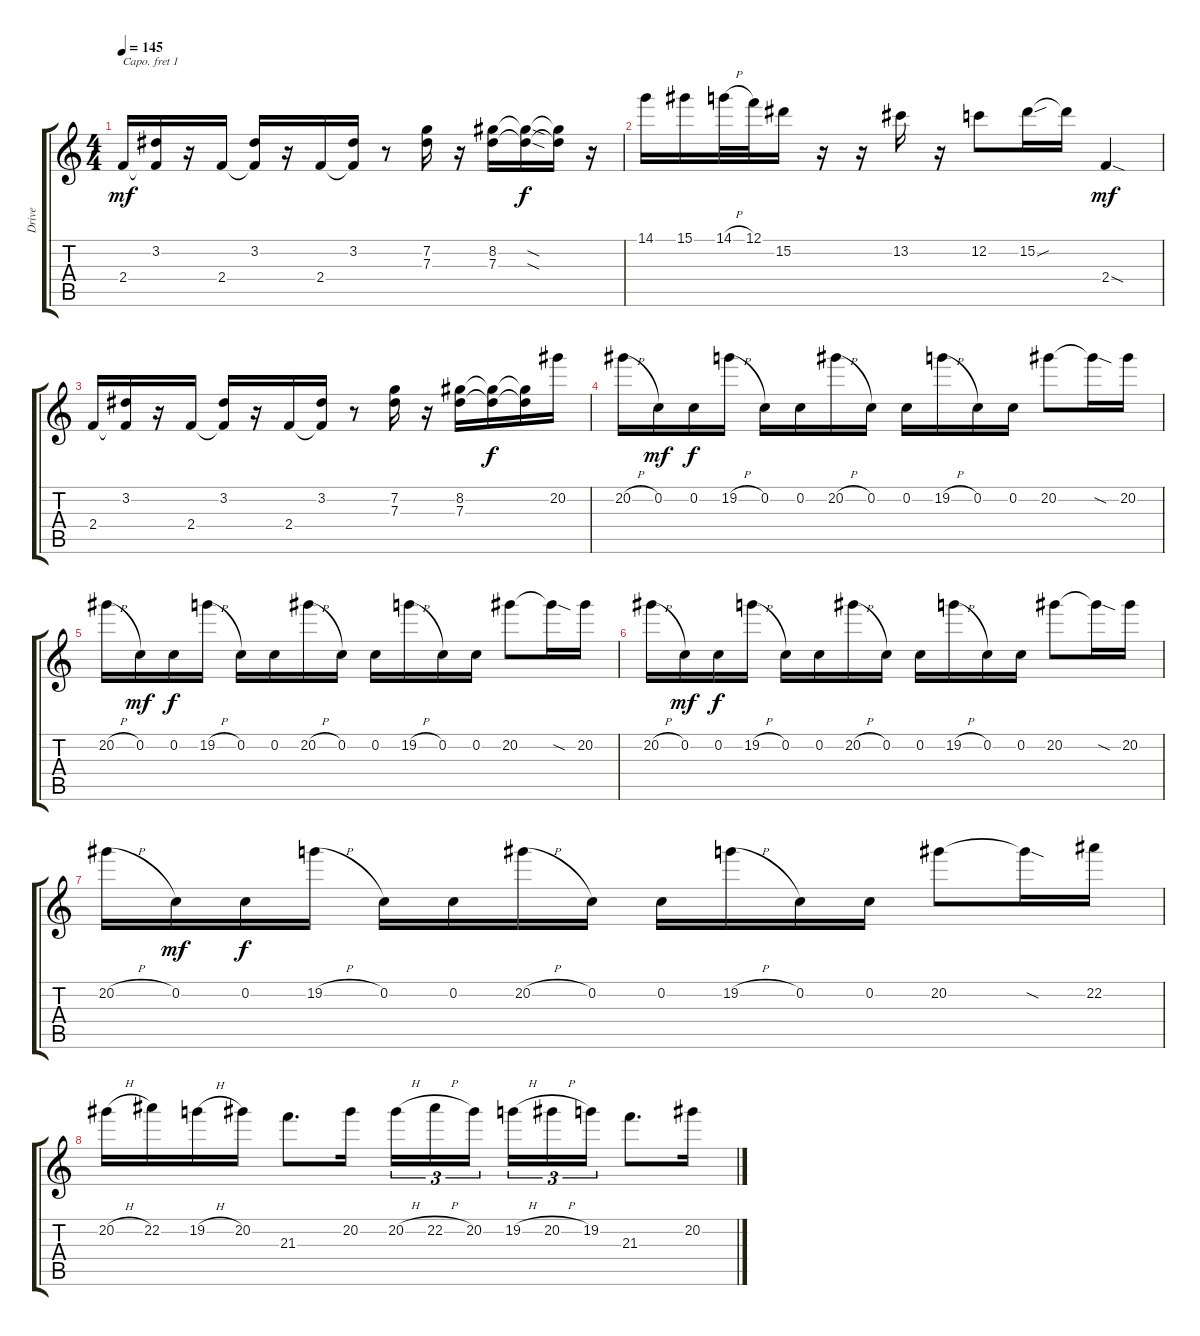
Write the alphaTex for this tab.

\track ("Drive" "Drive") {instrument overdrivenguitar}
\staff {score tabs}
\capo 1
\tuning (E4 B3 G3 D3 A2 E2) {hide}
\ts (4 4)
\tempo 145
\clef g2
\ks c
2.4.16{dy mf} (3.2 2.4{t}).16 r.16 2.4.16 (3.2 2.4{t}).16 r.16 2.4.16 (3.2 2.4{t}).16 r.8 (7.2 7.3).16 r.16 (8.2 7.3).16 (8.2{sod t} 7.3{sod t}).16{dy f} (8.2{t} 7.3{t}).16 r.16 |
14.1.16 15.1.16 14.1{h}.32 12.1.32 15.2.16 r.16 r.16 13.2.16 r.16 12.2.8 15.2{sou}.16 15.2{t}.16 2.4{sod}.4{dy mf} |
2.4.16 (3.2 2.4{t}).16 r.16 2.4.16 (3.2 2.4{t}).16 r.16 2.4.16 (3.2 2.4{t}).16 r.8 (7.2 7.3).16 r.16 (8.2 7.3).16 (8.2{t} 7.3{t}).16{dy f} (8.2{t} 7.3{t}).16 20.2.16 |
20.2{h}.16 0.2.16{dy mf} 0.2.16{dy f} 19.2{h}.16 0.2.16 0.2.16 20.2{h}.16 0.2.16 0.2.16 19.2{h}.16 0.2.16 0.2.16 20.2.8 20.2{sod t}.16 20.2.16 |
20.2{h}.16 0.2.16{dy mf} 0.2.16{dy f} 19.2{h}.16 0.2.16 0.2.16 20.2{h}.16 0.2.16 0.2.16 19.2{h}.16 0.2.16 0.2.16 20.2.8 20.2{sod t}.16 20.2.16 |
20.2{h}.16 0.2.16{dy mf} 0.2.16{dy f} 19.2{h}.16 0.2.16 0.2.16 20.2{h}.16 0.2.16 0.2.16 19.2{h}.16 0.2.16 0.2.16 20.2.8 20.2{sod t}.16 20.2.16 |
20.2{h}.16 0.2.16{dy mf} 0.2.16{dy f} 19.2{h}.16 0.2.16 0.2.16 20.2{h}.16 0.2.16 0.2.16 19.2{h}.16 0.2.16 0.2.16 20.2.8 20.2{sod t}.16 22.2.16 |
20.2{h}.16 22.2.16 19.2{h}.16 20.2.16 21.3.8{d} 20.2.16 20.2{h}.16{tu (3 2)} 22.2{h}.16{tu (3 2)} 20.2.16{tu (3 2) beam splitsecondary} 19.2{h}.16{tu (3 2)} 20.2{h}.16{tu (3 2)} 19.2.16{tu (3 2)} 21.3.8{d} 20.2.16
